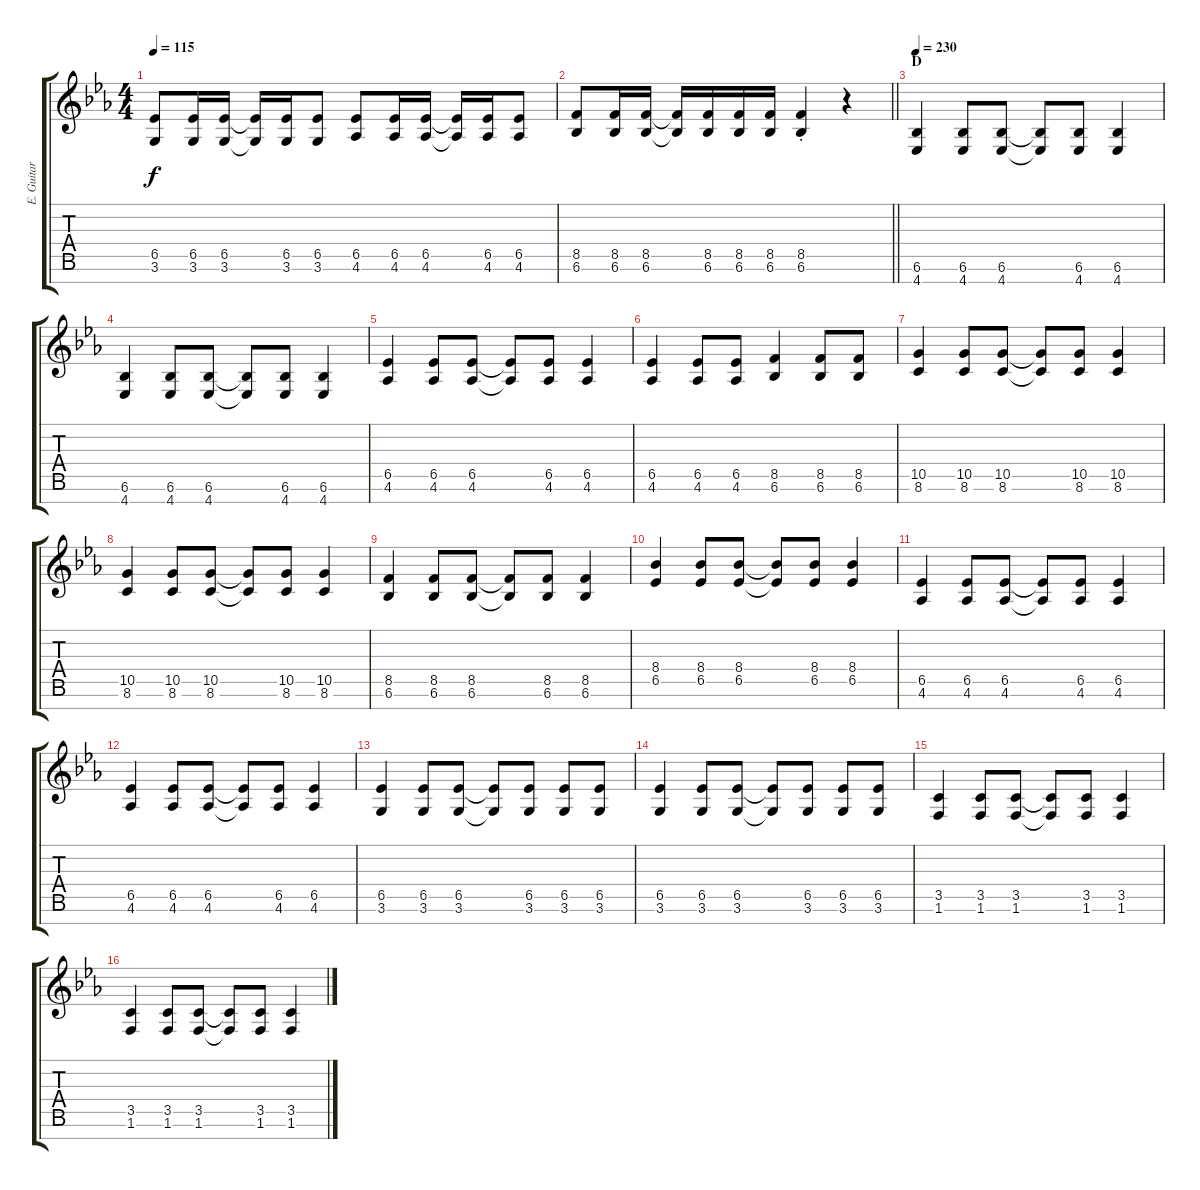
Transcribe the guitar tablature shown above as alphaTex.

\track ("E. Guitar I" "E. Guitar ") {instrument overdrivenguitar}
\staff {score tabs}
\tuning (E4 B3 G3 D3 A2 E2 B1) {hide}
\ts (4 4)
\tempo 115
\clef g2
\ks eb
(6.5 3.6).8{dy f} (6.5 3.6).16 (6.5 3.6).16 (6.5{t} 3.6{t}).16 (6.5 3.6).16 (6.5 3.6).8 (6.5 4.6).8 (6.5 4.6).16 (6.5 4.6).16 (6.5{t} 4.6{t}).16 (6.5 4.6).16 (6.5 4.6).8 |
\barLineRight lightlight
(8.5 6.6).8 (8.5 6.6).16 (8.5 6.6).16 (8.5{t} 6.6{t}).16 (8.5 6.6).16 (8.5 6.6).16 (8.5 6.6).16 (8.5{st} 6.6{st}).4 r.4 |
\section ("" "D")
\tempo 230
(6.6 4.7).4 (6.6 4.7).8 (6.6 4.7).8 (6.6{t} 4.7{t}).8 (6.6 4.7).8 (6.6 4.7).4 |
(6.6 4.7).4 (6.6 4.7).8 (6.6 4.7).8 (6.6{t} 4.7{t}).8 (6.6 4.7).8 (6.6 4.7).4 |
(6.5 4.6).4 (6.5 4.6).8 (6.5 4.6).8 (6.5{t} 4.6{t}).8 (6.5 4.6).8 (6.5 4.6).4 |
(6.5 4.6).4 (6.5 4.6).8 (6.5 4.6).8 (8.5 6.6).4 (8.5 6.6).8 (8.5 6.6).8 |
(10.5 8.6).4 (10.5 8.6).8 (10.5 8.6).8 (10.5{t} 8.6{t}).8 (10.5 8.6).8 (10.5 8.6).4 |
(10.5 8.6).4 (10.5 8.6).8 (10.5 8.6).8 (10.5{t} 8.6{t}).8 (10.5 8.6).8 (10.5 8.6).4 |
(8.5 6.6).4 (8.5 6.6).8 (8.5 6.6).8 (8.5{t} 6.6{t}).8 (8.5 6.6).8 (8.5 6.6).4 |
(8.4 6.5).4 (8.4 6.5).8 (8.4 6.5).8 (8.4{t} 6.5{t}).8 (8.4 6.5).8 (8.4 6.5).4 |
(6.5 4.6).4 (6.5 4.6).8 (6.5 4.6).8 (6.5{t} 4.6{t}).8 (6.5 4.6).8 (6.5 4.6).4 |
(6.5 4.6).4 (6.5 4.6).8 (6.5 4.6).8 (6.5{t} 4.6{t}).8 (6.5 4.6).8 (6.5 4.6).4 |
(6.5 3.6).4 (6.5 3.6).8 (6.5 3.6).8 (6.5{t} 3.6{t}).8 (6.5 3.6).8 (6.5 3.6).8 (6.5 3.6).8 |
(6.5 3.6).4 (6.5 3.6).8 (6.5 3.6).8 (6.5{t} 3.6{t}).8 (6.5 3.6).8 (6.5 3.6).8 (6.5 3.6).8 |
(3.5 1.6).4 (3.5 1.6).8 (3.5 1.6).8 (3.5{t} 1.6{t}).8 (3.5 1.6).8 (3.5 1.6).4 |
(3.5 1.6).4 (3.5 1.6).8 (3.5 1.6).8 (3.5{t} 1.6{t}).8 (3.5 1.6).8 (3.5 1.6).4
